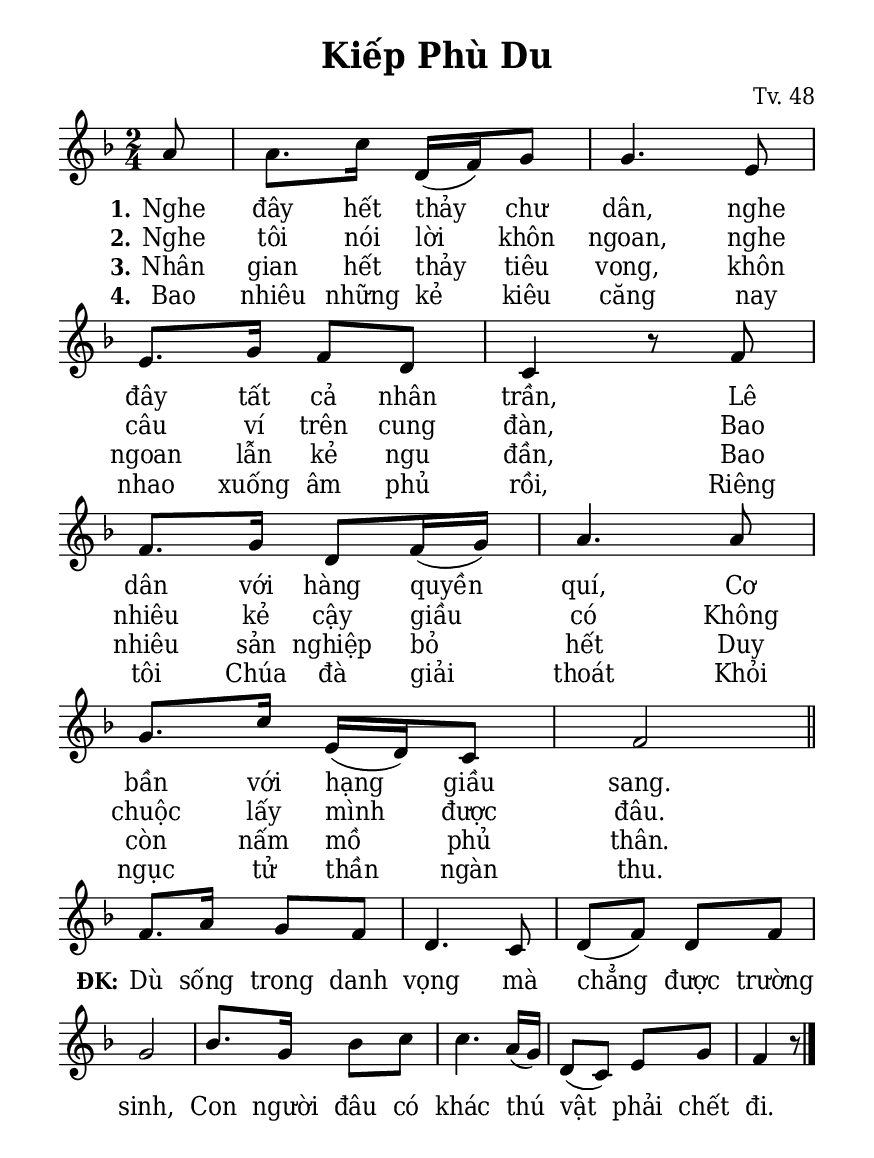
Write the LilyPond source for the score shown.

% Cài đặt chung\
\version "2.22.1"
\include "english.ly"

\header {
  title = "Kiếp Phù Du"
  composer = "Tv. 48"
  %arranger = "Lm. Kim Long"
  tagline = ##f
}

% Nhạc phiên khúc
nhacPhienKhucSop = \relative c'' {
  \partial 8 a8 |
  a8. c16 d, (f) g8 |
  g4. e8 |
  e8. g16 f8 d |
  c4 r8 f |
  f8. g16 d8 f16 (g) |
  a4. a8 |
  g8. c16 e, (d) c8 |
  f2 \bar "||" \break
  
  f8. a16 g8 f |
  d4. c8 |
  d (f) d f |
  g2 |
  bf8. g16 bf8 c |
  c4. a16 (g) |
  d8 (c) e g |
  f4 r8 \bar "|."
}

nhacPhienKhucAlto = \relative c' {
  
}

% Lời phiên khúc
loiPhienKhucSop = \lyrics {
  <<
    {
      \set stanza = "1."
      Nghe đây hết thảy chư dân,
      nghe đây tất cả nhân trần,
      Lê dân với hàng quyền quí,
      Cơ bần với hạng giầu sang.
    }
    \new Lyrics {
	    \set associatedVoice = "beSop"
	    \set stanza = "2."
	    Nghe tôi nói lời khôn ngoan,
	    nghe câu ví trên cung đàn,
	    Bao nhiêu kẻ cậy giầu có
	    Không chuộc lấy mình được đâu.
    }
    \new Lyrics {
	    \set associatedVoice = "beSop"
	    \set stanza = "3."
	    Nhân gian hết thảy tiêu vong,
	    khôn ngoan lẫn kẻ ngu đần,
	    Bao nhiêu sản nghiệp bỏ hết
	    Duy còn nấm mồ phủ thân.
    }
    \new Lyrics {
	    \set associatedVoice = "beSop"
	    \set stanza = "4."
	    Bao nhiêu những kẻ kiêu căng
	    nay nhao xuống âm phủ rồi,
	    Riêng tôi Chúa đà giải thoát
	    Khỏi ngục tử thần ngàn thu.
    }
  >>
  \set stanza = "ĐK:"
  Dù sống trong danh vọng
  mà chẳng được trường sinh,
  Con người đâu có khác thú vật phải chết đi.
}

% Dàn trang
\paper {
  #(set-paper-size "a5")
  top-margin = 10\mm
  bottom-margin = 10\mm
  left-margin = 10\mm
  right-margin = 10\mm
  indent = #0
  #(define fonts
	 (make-pango-font-tree "Deja Vu Serif Condensed"
	 		       "Deja Vu Serif Condensed"
			       "Deja Vu Serif Condensed"
			       (/ 20 20)))
  print-page-number = ##f
  page-count = 1
}

TongNhip = {
  \key f \major \time 2/4
  \set Timing.beamExceptions = #'()
  \set Timing.baseMoment = #(ly:make-moment 1/4)
}

% Đổi kích thước nốt cho bè phụ
notBePhu =
#(define-music-function (font-size music) (number? ly:music?)
   (for-some-music
     (lambda (m)
       (if (music-is-of-type? m 'rhythmic-event)
           (begin
             (set! (ly:music-property m 'tweaks)
                   (cons `(font-size . ,font-size)
                         (ly:music-property m 'tweaks)))
             #t)
           #f))
     music)
   music)

\score {
  \new ChoirStaff <<
    \new Staff \with {
        \consists "Merge_rests_engraver"
        printPartCombineTexts = ##f
      }
      <<
      \new Voice \TongNhip \partCombine 
        \nhacPhienKhucSop
        \notBePhu -3 { \nhacPhienKhucAlto }
      \new NullVoice = beSop \nhacPhienKhucSop
      \new Lyrics \lyricsto beSop \loiPhienKhucSop
      >>
  >>
  \layout {
    %\override Staff.TimeSignature.transparent = ##t
    \override Lyrics.LyricSpace.minimum-distance = #1.5
    \override Score.BarNumber.break-visibility = ##(#f #f #f)
    \override Score.SpacingSpanner.uniform-stretching = ##t
  } 
}
